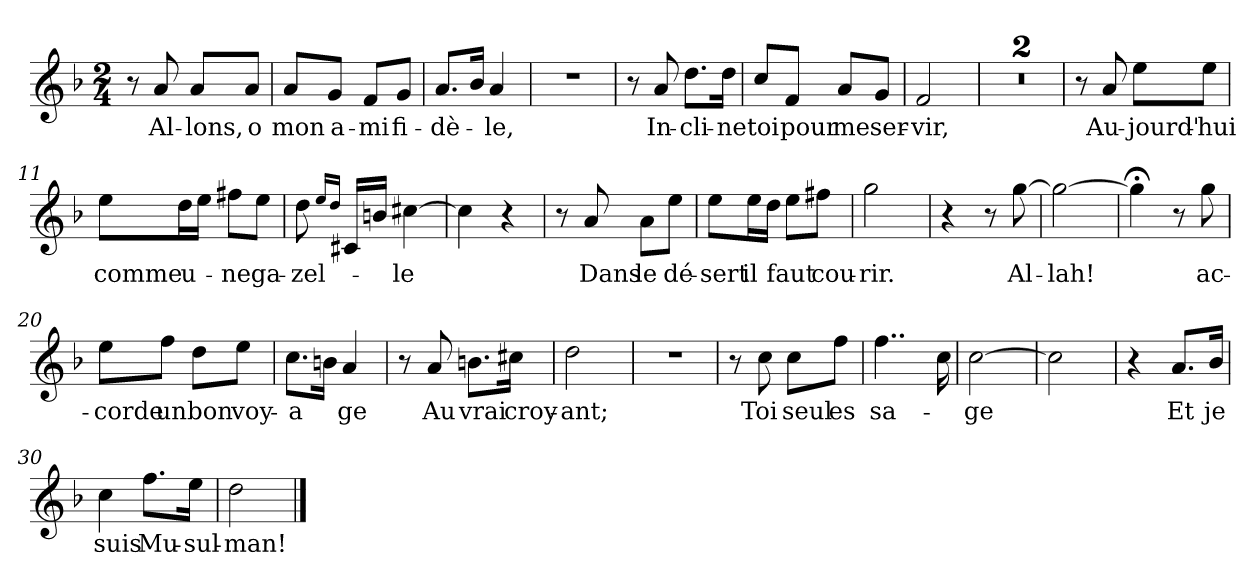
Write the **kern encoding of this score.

**kern	**text
*part1	*part1
*staff1	*staff1
*clefG2	*
*k[b-]	*
*M2/4	*
=1	=1
8r	.
!	!LO:LY:b
8a/	Al-
!	!LO:LY:b
8a/L	-lons,
!	!LO:LY:b
8a/J	o
=2	=2
!	!LO:LY:b
8a/L	mon
!	!LO:LY:b
8g/J	a-
!	!LO:LY:b
8f/L	-mi
!	!LO:LY:b
8g/J	fi-
=3	=3
!	!LO:LY:b
8.a/L	-dè-
16b-/Jk	.
!	!LO:LY:b
4a/	-le,
=4	=4
2r	.
=5	=5
8r	.
!	!LO:LY:b
8a/	In-
!	!LO:LY:b
8.dd\L	-cli-
!	!LO:LY:b
16dd\Jk	-ne
=6	=6
!	!LO:LY:b
8cc/L	toi
!	!LO:LY:b
8f/J	pour
!	!LO:LY:b
8a/L	me
!	!LO:LY:b
8g/J	ser-
=7	=7
!	!LO:LY:b
2f/	-vir,
=8	=8
2r	.
=9	=9
2r	.
=10	=10
8r	.
!	!LO:LY:b
8a/	Au-
!	!LO:LY:b
8ee\L	-jourd'-
!	!LO:LY:b
8ee\J	-hui
!!LO:LB:g=z
=11	=11
!	!LO:LY:b
8ee\L	comme
!	!LO:LY:b
16dd\L	u-
16ee\JJ	.
!	!LO:LY:b
8ff#X\L	-ne
!	!LO:LY:b
8ee\J	ga-
=12	=12
!	!LO:LY:b
8dd\	-zel-
16qee/LL	.
16qdd/JJ	.
16c#X/LL	.
16bn/JJ	.
!	!LO:LY:b
[4cc#X\	-le
=13	=13
4cc#\]	.
4r	.
=14	=14
8r	.
!	!LO:LY:b
8a/	Dans
!	!LO:LY:b
8a\L	le
!	!LO:LY:b
8ee\J	dé-
=15	=15
!	!LO:LY:b
8ee\L	-sert
!	!LO:LY:b
16ee\L	il
16dd\JJ	.
!	!LO:LY:b
8ee\L	faut
!	!LO:LY:b
8ff#X\J	cou-
=16	=16
!	!LO:LY:b
2gg\	-rir.
=17	=17
4r	.
8r	.
!	!LO:LY:b
[8gg\	Al-
=18	=18
!	!LO:LY:b
2gg\_	-lah!
=19	=19
4gg;<\]	.
8r	.
!	!LO:LY:b
8gg\	ac-
!!LO:LB:g=z
=20	=20
!	!LO:LY:b
8ee\L	-corde
!	!LO:LY:b
8ff\J	un
!	!LO:LY:b
8dd\L	bon
!	!LO:LY:b
8ee\J	voy-
=21	=21
!	!LO:LY:b
8.cc\L	-a
16bn\Jk	.
!	!LO:LY:b
4a/	-ge
=22	=22
8r	.
!	!LO:LY:b
8a/	Au
!	!LO:LY:b
8.bn\L	vrai
!	!LO:LY:b
16cc#X\Jk	croy-
=23	=23
!	!LO:LY:b
2dd\	-ant;
=24	=24
2r	.
=25	=25
8r	.
!	!LO:LY:b
8cc\	Toi
!	!LO:LY:b
8cc\L	seul
!	!LO:LY:b
8ff\J	es
=26	=26
!	!LO:LY:b
4..ff\	sa-
16cc\	.
=27	=27
!	!LO:LY:b
[2cc\	-ge
=28	=28
2cc\]	.
=29	=29
4r	.
!	!LO:LY:b
8.a/L	Et
!	!LO:LY:b
16b-/Jk	je
=30	=30
!	!LO:LY:b
4cc\	suis
!	!LO:LY:b
8.ff\L	Mu-
!	!LO:LY:b
16ee\Jk	-sul-
!!LO:LB:g=z
=31	=31
!	!LO:LY:b
2dd\	-man!
==	==
*-	*-
